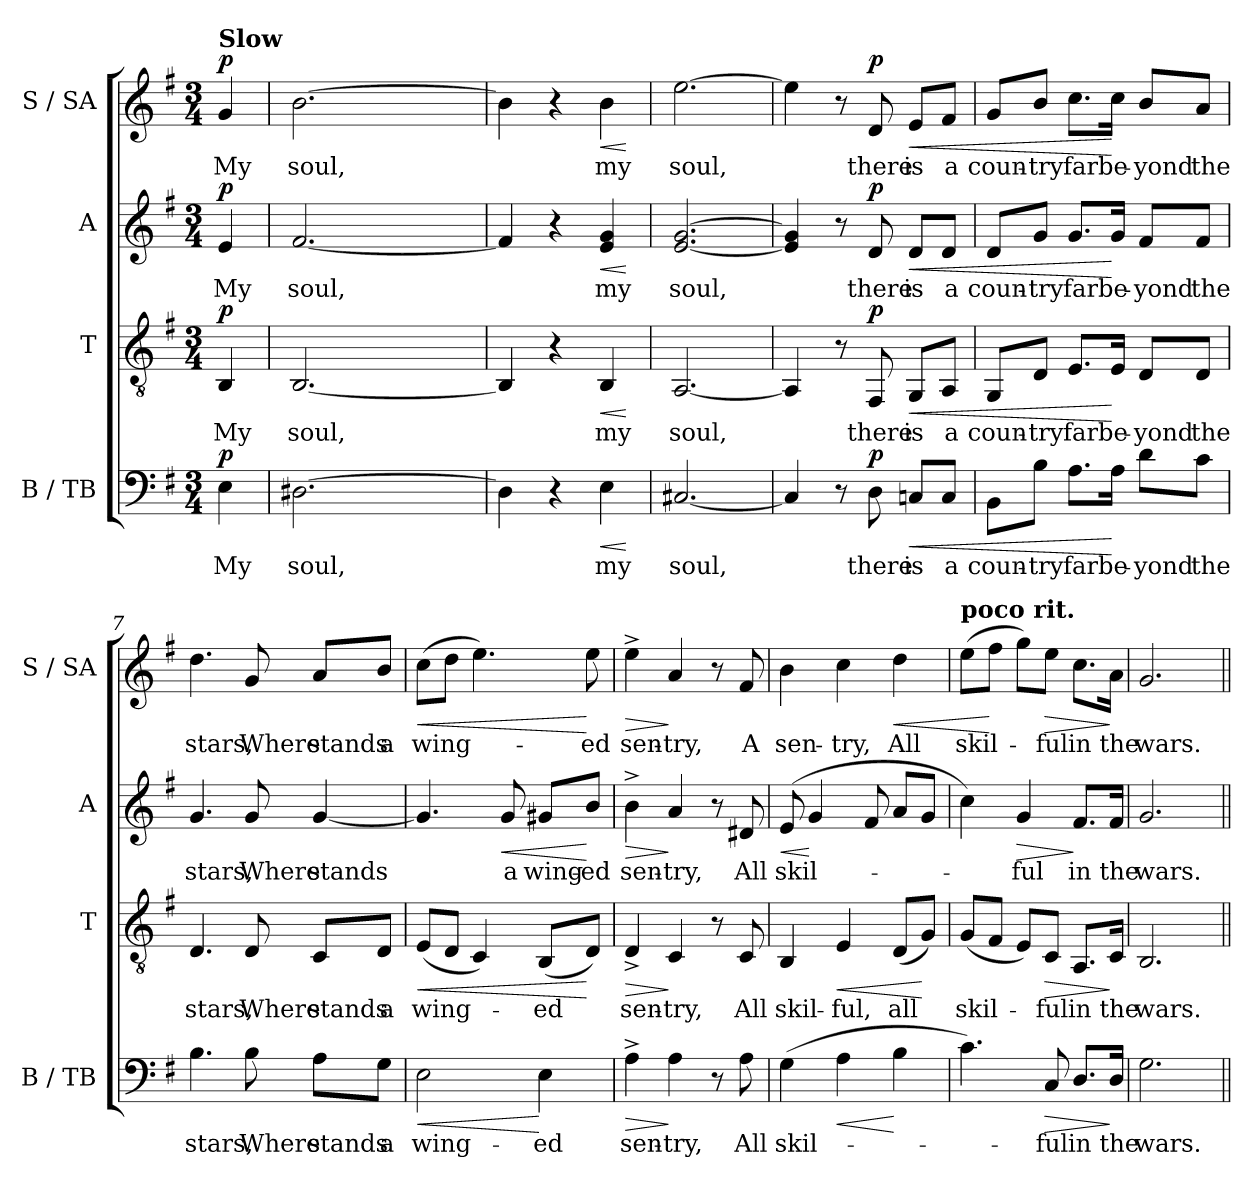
**kern	**text	**dynam	**kern	**text	**dynam	**kern	**text	**dynam	**kern	**text	**dynam
*part4	*part4	*part4	*part3	*part3	*part3	*part2	*part2	*part2	*part1	*part1	*part1
*staff4	*staff4	*staff4	*staff3	*staff3	*staff3	*staff2	*staff2	*staff2	*staff1	*staff1	*staff1
*I"B / TB	*	*	*I"T	*	*	*I"A	*	*	*I"S / SA	*	*
*I'B / TB	*	*	*I'T	*	*	*I'A	*	*	*I'S / SA	*	*
!!LO:PB:g=z
*clefF4	*	*	*clefGv2	*	*	*clefG2	*	*	*clefG2	*	*
*k[f#]	*	*	*k[f#]	*	*	*k[f#]	*	*	*k[f#]	*	*
*G:	*	*	*G:	*	*	*G:	*	*	*G:	*	*
*M3/4	*	*	*M3/4	*	*	*M3/4	*	*	*M3/4	*	*
*MM64	*	*	*MM64	*	*	*MM64	*	*	*MM64	*	*
=1	=1	=1	=1	=1	=1	=1	=1	=1	=1	=1	=1
!	!LO:LY:b:color=#000000	!	!	!	!	!	!	!	!	!	!
!	!	!	!	!LO:LY:b:color=#000000	!	!	!	!	!	!	!
!	!	!	!	!	!	!	!LO:LY:b:color=#000000	!	!	!	!
!	!	!	!	!	!	!	!	!	!LO:TX:a:B:t=Slow	!	!
!	!	!	!	!	!	!	!	!	!	!LO:LY:b:color=#000000	!
4Ei\	My	p	4BBi/	My	p	4ei/	My	p	4gi/	My	p
=2	=2	=2	=2	=2	=2	=2	=2	=2	=2	=2	=2
!	!LO:LY:b:color=#000000	!	!	!	!	!	!	!	!	!	!
!	!	!	!	!LO:LY:b:color=#000000	!	!	!	!	!	!	!
!	!	!	!	!	!	!	!LO:LY:b:color=#000000	!	!	!	!
!	!	!	!	!	!	!	!	!	!	!LO:LY:b:color=#000000	!
*	*	*	*	*	*	*	*	*	*^	*	*
[>2.D#Xi\	soul,	.	[<2.BBi/	soul,	.	[<2.f#i/	soul,	.	[>2.bi\	4ryy	soul,	.
.	.	.	.	.	.	.	.	.	.	64ryy	.	.
.	.	.	.	.	.	.	.	.	.	128ryy	.	.
.	.	.	.	.	.	.	.	.	.	256ryy	.	.
.	.	.	.	.	.	.	.	.	.	1024ryy	.	.
*	*	*	*	*	*	*	*	*	*MM64	*	*	*
.	.	.	.	.	.	.	.	.	.	4ryy	.	.
.	.	.	.	.	.	.	.	.	.	8ryy	.	.
.	.	.	.	.	.	.	.	.	.	16ryy	.	.
.	.	.	.	.	.	.	.	.	.	32ryy	.	.
.	.	.	.	.	.	.	.	.	.	512.ryy	.	.
*	*	*	*	*	*	*	*	*	*v	*v	*	*
=3	=3	=3	=3	=3	=3	=3	=3	=3	=3	=3	=3
4D#i\]	.	.	4BBi/]	.	.	4f#i/]	.	.	4bi\]	.	.
4r	.	.	4r	.	.	4r	.	.	4r	.	.
!	!LO:LY:b:color=#000000	!LO:HP:b	!	!	!	!	!	!	!	!	!
!	!	!	!	!LO:LY:b:color=#000000	!LO:HP:b	!	!	!	!	!	!
!	!	!	!	!	!	!	!LO:LY:b:color=#000000	!LO:HP:b	!	!	!
!	!	!	!	!	!	!	!	!	!	!LO:LY:b:color=#000000	!LO:HP:b
4Ei\	my	<	4BBi/	my	<	4ei/ 4gi	my	<	4bi\	my	<
.	.	[	.	.	[	.	.	[	.	.	[
=4	=4	=4	=4	=4	=4	=4	=4	=4	=4	=4	=4
!	!LO:LY:b:color=#000000	!	!	!	!	!	!	!	!	!	!
!	!	!	!	!LO:LY:b:color=#000000	!	!	!	!	!	!	!
!	!	!	!	!	!	!	!LO:LY:b:color=#000000	!	!	!	!
!	!	!	!	!	!	!	!	!	!	!LO:LY:b:color=#000000	!
[<2.C#Xi/	soul,	.	[<2.AAi/	soul,	.	[<2.ei/ [>2.gi	soul,	.	[>2.eei\	soul,	.
=5	=5	=5	=5	=5	=5	=5	=5	=5	=5	=5	=5
4C#i/]	.	.	4AAi/]	.	.	4ei/] 4gi]	.	.	4eei\]	.	.
8r	.	.	8r	.	.	8r	.	.	8r	.	.
!	!LO:LY:b:color=#000000	!	!	!	!	!	!	!	!	!	!
!	!	!	!	!LO:LY:b:color=#000000	!	!	!	!	!	!	!
!	!	!	!	!	!	!	!LO:LY:b:color=#000000	!	!	!	!
!	!	!	!	!	!	!	!	!	!	!LO:LY:b:color=#000000	!
8Di\	there	p	8FF#i/	there	p	8di/	there	p	8di/	there	p
!	!LO:LY:b:color=#000000	!LO:HP:b	!	!	!	!	!	!	!	!	!
!	!	!	!	!LO:LY:b:color=#000000	!LO:HP:b	!	!	!	!	!	!
!	!	!	!	!	!	!	!LO:LY:b:color=#000000	!LO:HP:b	!	!	!
!	!	!	!	!	!	!	!	!	!	!LO:LY:b:color=#000000	!LO:HP:b
8Cni/L	is	<	8GGi/L	is	<	8di/L	is	<	8ei/L	is	<
!	!LO:LY:b:color=#000000	!	!	!	!	!	!	!	!	!	!
!	!	!	!	!LO:LY:b:color=#000000	!	!	!	!	!	!	!
!	!	!	!	!	!	!	!LO:LY:b:color=#000000	!	!	!	!
!	!	!	!	!	!	!	!	!	!	!LO:LY:b:color=#000000	!
8Ci/J	a	.	8AAi/J	a	.	8di/J	a	.	8f#i/J	a	.
=6	=6	=6	=6	=6	=6	=6	=6	=6	=6	=6	=6
!	!LO:LY:b:color=#000000	!	!	!	!	!	!	!	!	!	!
!	!	!	!	!LO:LY:b:color=#000000	!	!	!	!	!	!	!
!	!	!	!	!	!	!	!LO:LY:b:color=#000000	!	!	!	!
!	!	!	!	!	!	!	!	!	!	!LO:LY:b:color=#000000	!
8BBi\L	coun-	.	8GGi/L	coun-	.	8di/L	coun-	.	8gi/L	coun-	.
!	!LO:LY:b:color=#000000	!	!	!	!	!	!	!	!	!	!
!	!	!	!	!LO:LY:b:color=#000000	!	!	!	!	!	!	!
!	!	!	!	!	!	!	!LO:LY:b:color=#000000	!	!	!	!
!	!	!	!	!	!	!	!	!	!	!LO:LY:b:color=#000000	!
8Bi\J	-try	.	8Di/J	-try	.	8gi/J	-try	.	8bi/J	-try	.
!	!LO:LY:b:color=#000000	!	!	!	!	!	!	!	!	!	!
!	!	!	!	!LO:LY:b:color=#000000	!	!	!	!	!	!	!
!	!	!	!	!	!	!	!LO:LY:b:color=#000000	!	!	!	!
!	!	!	!	!	!	!	!	!	!	!LO:LY:b:color=#000000	!
8.Ai\L	far	.	8.Ei/L	far	.	8.gi/L	far	.	8.cci\L	far	.
!	!LO:LY:b:color=#000000	!	!	!	!	!	!	!	!	!	!
!	!	!	!	!LO:LY:b:color=#000000	!	!	!	!	!	!	!
!	!	!	!	!	!	!	!LO:LY:b:color=#000000	!	!	!	!
!	!	!	!	!	!	!	!	!	!	!LO:LY:b:color=#000000	!
16Ai\Jk	be-	[	16Ei/Jk	be-	[	16gi/Jk	be-	[	16cci\Jk	be-	[
!	!LO:LY:b:color=#000000	!	!	!	!	!	!	!	!	!	!
!	!	!	!	!LO:LY:b:color=#000000	!	!	!	!	!	!	!
!	!	!	!	!	!	!	!LO:LY:b:color=#000000	!	!	!	!
!	!	!	!	!	!	!	!	!	!	!LO:LY:b:color=#000000	!
8di\L	-yond	.	8Di/L	-yond	.	8f#i/L	-yond	.	8bi/L	-yond	.
!	!LO:LY:b:color=#000000	!	!	!	!	!	!	!	!	!	!
!	!	!	!	!LO:LY:b:color=#000000	!	!	!	!	!	!	!
!	!	!	!	!	!	!	!LO:LY:b:color=#000000	!	!	!	!
!	!	!	!	!	!	!	!	!	!	!LO:LY:b:color=#000000	!
8ci\J	the	.	8Di/J	the	.	8f#i/J	the	.	8ai/J	the	.
=7	=7	=7	=7	=7	=7	=7	=7	=7	=7	=7	=7
!	!LO:LY:b:color=#000000	!	!	!	!	!	!	!	!	!	!
!	!	!	!	!LO:LY:b:color=#000000	!	!	!	!	!	!	!
!	!	!	!	!	!	!	!LO:LY:b:color=#000000	!	!	!	!
!	!	!	!	!	!	!	!	!	!	!LO:LY:b:color=#000000	!
4.Bi\	stars,	.	4.Di/	stars,	.	4.gi/	stars,	.	4.ddi\	stars,	.
!	!LO:LY:b:color=#000000	!	!	!	!	!	!	!	!	!	!
!	!	!	!	!LO:LY:b:color=#000000	!	!	!	!	!	!	!
!	!	!	!	!	!	!	!LO:LY:b:color=#000000	!	!	!	!
!	!	!	!	!	!	!	!	!	!	!LO:LY:b:color=#000000	!
8Bi\	Where	.	8Di/	Where	.	8gi/	Where	.	8gi/	Where	.
!	!LO:LY:b:color=#000000	!	!	!	!	!	!	!	!	!	!
!	!	!	!	!LO:LY:b:color=#000000	!	!	!	!	!	!	!
!	!	!	!	!	!	!	!LO:LY:b:color=#000000	!	!	!	!
!	!	!	!	!	!	!	!	!	!	!LO:LY:b:color=#000000	!
8Ai\L	stands	.	8Ci/L	stands	.	[<4gi/	stands	.	8ai/L	stands	.
!	!LO:LY:b:color=#000000	!	!	!	!	!	!	!	!	!	!
!	!	!	!	!LO:LY:b:color=#000000	!	!	!	!	!	!	!
!	!	!	!	!	!	!	!	!	!	!LO:LY:b:color=#000000	!
8Gi\J	a	.	8Di/J	a	.	.	.	.	8bi/J	a	.
!!LO:LB:g=z
=8	=8	=8	=8	=8	=8	=8	=8	=8	=8	=8	=8
!	!LO:LY:b:color=#000000	!LO:HP:b	!	!	!	!	!	!	!	!	!
!	!	!	!	!LO:LY:b:color=#000000	!LO:HP:b	!	!	!	!	!	!
!	!	!	!	!	!	!	!	!	!	!LO:LY:b:color=#000000	!LO:HP:b
2Ei\	wing-	<	(8Ei/L	wing-	<	4.gi/]	.	.	(8cci\L	wing-	<
.	.	.	8Di/J	.	.	.	.	.	8ddi\J	.	.
.	.	.	4Ci/)	.	.	.	.	.	4.eei\)	.	.
!	!	!	!	!	!	!	!LO:LY:b:color=#000000	!LO:HP:b	!	!	!
.	.	.	.	.	.	8gi/	a	<	.	.	.
!	!LO:LY:b:color=#000000	!	!	!	!	!	!	!	!	!	!
!	!	!	!	!LO:LY:b:color=#000000	!	!	!	!	!	!	!
!	!	!	!	!	!	!	!LO:LY:b:color=#000000	!	!	!	!
4Ei\	-ed	[	(8BBi/L	-ed	.	8g#Xi/L	wing-	.	.	.	.
!	!	!	!	!	!	!	!LO:LY:b:color=#000000	!	!	!	!
!	!	!	!	!	!	!	!	!	!	!LO:LY:b:color=#000000	!
.	.	.	8Di/J)	.	[	8bi/J	-ed	[	8eei\	-ed	[
=9	=9	=9	=9	=9	=9	=9	=9	=9	=9	=9	=9
!	!LO:LY:b:color=#000000	!LO:HP:b	!	!	!	!	!	!	!	!	!
!	!	!	!	!LO:LY:b:color=#000000	!LO:HP:b	!	!	!	!	!	!
!	!	!	!	!	!	!	!LO:LY:b:color=#000000	!LO:HP:b	!	!	!
!	!	!	!	!	!	!	!	!	!	!LO:LY:b:color=#000000	!LO:HP:b
4A^i\	sen-	>	4D^i/	sen-	>	4b^i\	sen-	>	4ee^i\	sen-	>
!	!LO:LY:b:color=#000000	!	!	!	!	!	!	!	!	!	!
!	!	!	!	!LO:LY:b:color=#000000	!	!	!	!	!	!	!
!	!	!	!	!	!	!	!LO:LY:b:color=#000000	!	!	!	!
!	!	!	!	!	!	!	!	!	!	!LO:LY:b:color=#000000	!
4Ai\	-try,	]	4Ci/	-try,	]	4ai/	-try,	]	4ai/	-try,	]
8r	.	.	8r	.	.	8r	.	.	8r	.	.
!	!LO:LY:b:color=#000000	!	!	!	!	!	!	!	!	!	!
!	!	!	!	!LO:LY:b:color=#000000	!	!	!	!	!	!	!
!	!	!	!	!	!	!	!LO:LY:b:color=#000000	!	!	!	!
!	!	!	!	!	!	!	!	!	!	!LO:LY:b:color=#000000	!
8Ai\	All	.	8Ci/	All	.	8d#Xi/	All	.	8f#i/	A	.
=10	=10	=10	=10	=10	=10	=10	=10	=10	=10	=10	=10
!	!LO:LY:b:color=#000000	!	!	!	!	!	!	!	!	!	!
!	!	!	!	!LO:LY:b:color=#000000	!	!	!	!	!	!	!
!	!	!	!	!	!	!	!LO:LY:b:color=#000000	!LO:HP:b	!	!	!
!	!	!	!	!	!	!	!	!	!	!LO:LY:b:color=#000000	!
(4Gi\	skil-	.	4BBi/	skil-	.	(8ei/	skil-	<	4bi\	sen-	.
.	.	.	.	.	.	4gi/	.	[	.	.	.
!	!	!LO:HP:b	!	!	!	!	!	!	!	!	!
!	!	!	!	!LO:LY:b:color=#000000	!LO:HP:b	!	!	!	!	!	!
!	!	!	!	!	!	!	!	!	!	!LO:LY:b:color=#000000	!
4Ai\	.	<	4Ei/	-ful,	<	.	.	.	4cci\	-try,	.
.	.	.	.	.	.	8f#i/	.	.	.	.	.
!	!	!	!	!LO:LY:b:color=#000000	!	!	!	!	!	!	!
!	!	!	!	!	!	!	!	!	!	!LO:LY:b:color=#000000	!LO:HP:b
4Bi\	.	[	(8Di/L	all	.	8ai/L	.	.	4ddi\	All	<
.	.	.	8Gi/J)	.	[	8gi/J	.	.	.	.	.
=11	=11	=11	=11	=11	=11	=11	=11	=11	=11	=11	=11
!	!	!	!	!LO:LY:b:color=#000000	!	!	!	!	!	!	!
!	!	!	!	!	!	!	!	!	!LO:TX:a:B:t=poco rit.	!	!
!	!	!	!	!	!	!	!	!	!	!LO:LY:b:color=#000000	!
4.ci\)	.	.	(8Gi/L	skil-	.	4cci\)	.	.	(8eei\L	skil-	.
.	.	.	8F#i/J	.	.	.	.	.	8ff#i\J	.	[
!	!	!	!	!	!	!	!LO:LY:b:color=#000000	!LO:HP:b	!	!	!
.	.	.	8Ei/L)	.	.	4gi/	-ful	>	8ggi\L)	.	.
!	!LO:LY:b:color=#000000	!LO:HP:b	!	!	!	!	!	!	!	!	!
!	!	!	!	!LO:LY:b:color=#000000	!LO:HP:b	!	!	!	!	!	!
!	!	!	!	!	!	!	!	!	!	!LO:LY:b:color=#000000	!LO:HP:b
8Ci/	-ful	>	8Ci/J	-ful	>	.	.	.	8eei\J	-ful	>
!	!LO:LY:b:color=#000000	!	!	!	!	!	!	!	!	!	!
!	!	!	!	!LO:LY:b:color=#000000	!	!	!	!	!	!	!
!	!	!	!	!	!	!	!LO:LY:b:color=#000000	!	!	!	!
!	!	!	!	!	!	!	!	!	!	!LO:LY:b:color=#000000	!
8.Di/L	in	.	8.AAi/L	in	.	8.f#i/L	in	]	8.cci\L	in	.
!	!LO:LY:b:color=#000000	!	!	!	!	!	!	!	!	!	!
!	!	!	!	!LO:LY:b:color=#000000	!	!	!	!	!	!	!
!	!	!	!	!	!	!	!LO:LY:b:color=#000000	!	!	!	!
!	!	!	!	!	!	!	!	!	!	!LO:LY:b:color=#000000	!
16Di/Jk	the	]	16Ci/Jk	the	]	16f#i/Jk	the	.	16ai\Jk	the	]
=12	=12	=12	=12	=12	=12	=12	=12	=12	=12	=12	=12
!	!LO:LY:b:color=#000000	!	!	!	!	!	!	!	!	!	!
!	!	!	!	!LO:LY:b:color=#000000	!	!	!	!	!	!	!
!	!	!	!	!	!	!	!LO:LY:b:color=#000000	!	!	!	!
!	!	!	!	!	!	!	!	!	!	!LO:LY:b:color=#000000	!
2.Gi\	wars.	.	2.BBi/	wars.	.	2.gi/	wars.	.	2.gi/	wars.	.
=||	=||	=||	=||	=||	=||	=||	=||	=||	=||	=||	=||
*-	*-	*-	*-	*-	*-	*-	*-	*-	*-	*-	*-
